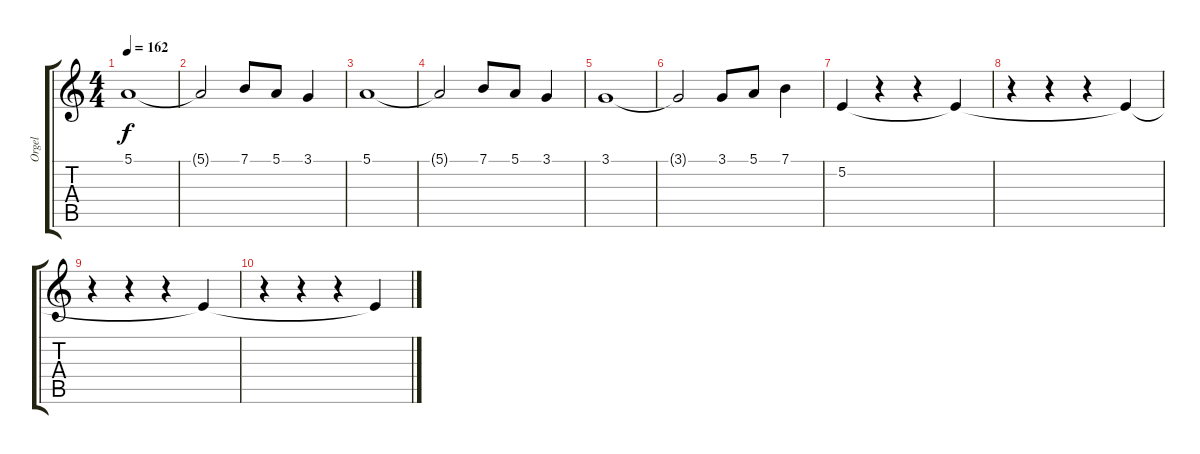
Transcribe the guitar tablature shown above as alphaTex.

\track ("Orgel" "Orgel") {instrument lead2sawtooth}
\staff {score tabs}
\tuning (E4 B3 G3 D3 A2 E2) {hide}
\ts (4 4)
\tempo 162
\clef g2
\ks c
5.1.1{dy f} |
5.1{t}.2 7.1.8 5.1.8 3.1.4 |
5.1.1 |
5.1{t}.2 7.1.8 5.1.8 3.1.4 |
3.1.1 |
3.1{t}.2 3.1.8 5.1.8 7.1.4 |
5.2.4 r.4 r.4 5.2{t}.4 |
r.4 r.4 r.4 5.2{t}.4 |
r.4{volume 13} r.4{volume 11} r.4{volume 9} 5.2{t}.4{volume 8} |
r.4{volume 7} r.4{volume 5} r.4{volume 3} 5.2{t}.4{volume 0}
